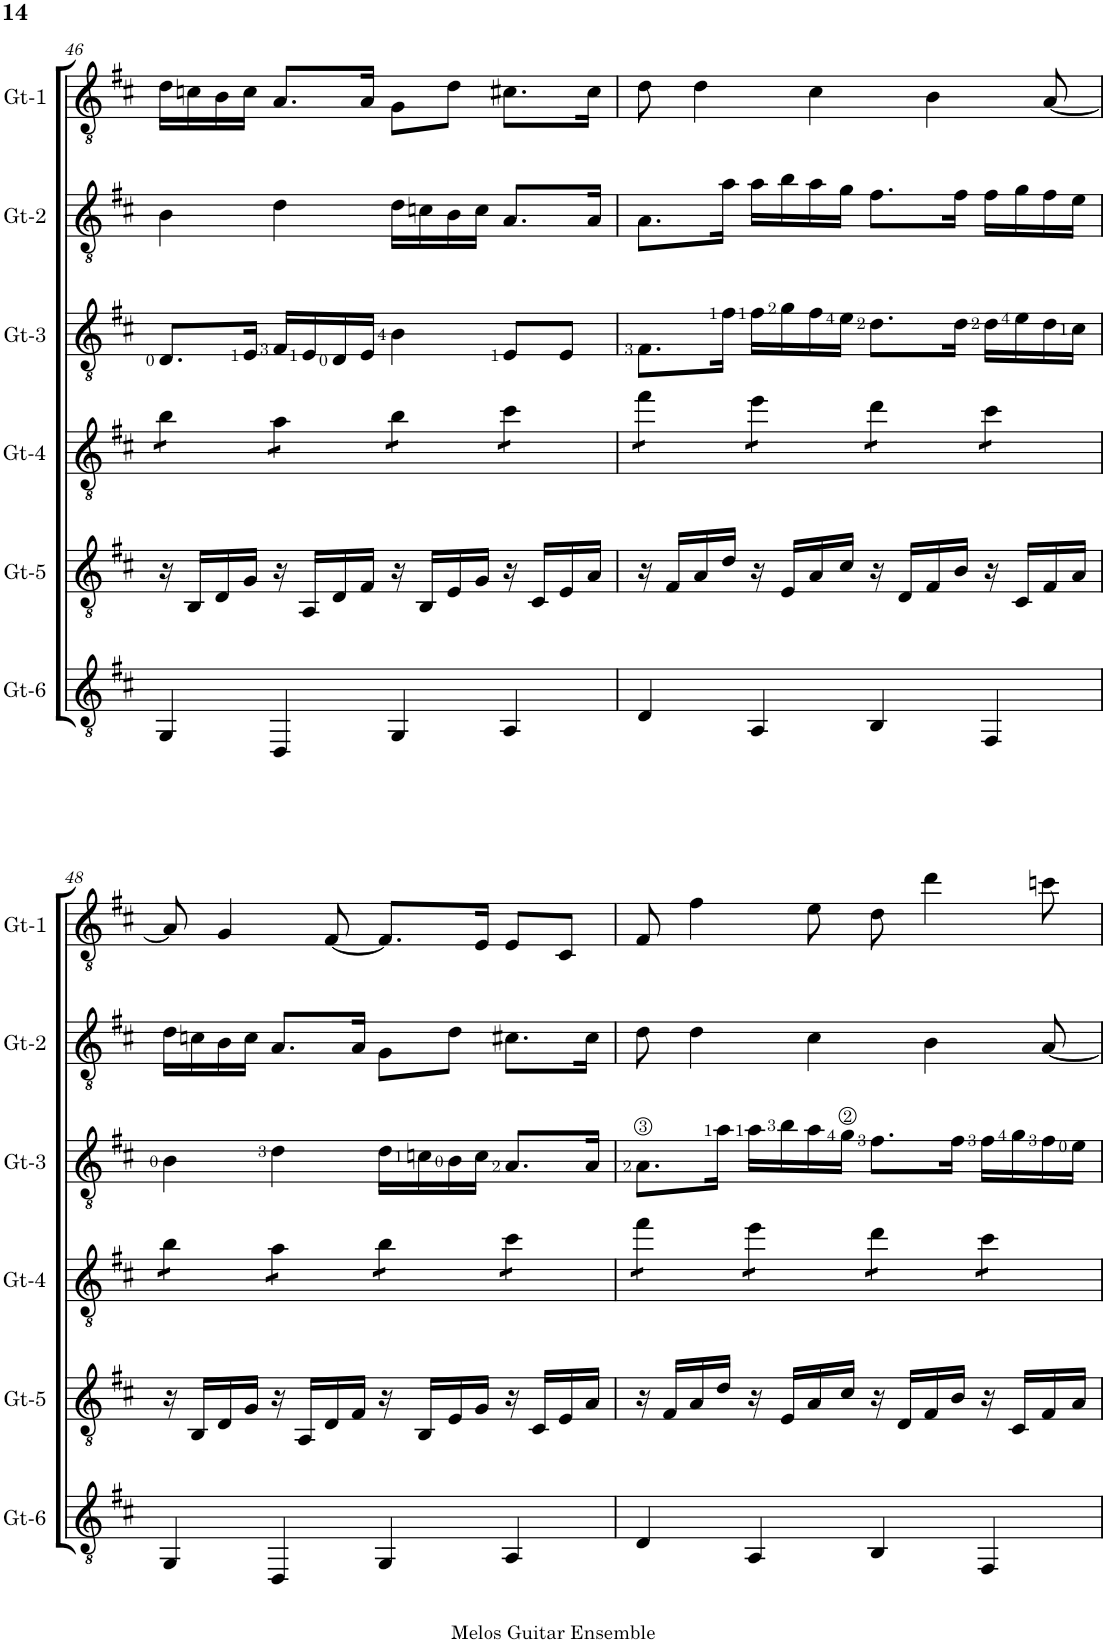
**kern	**kern	**kern	**kern	**kern	**kern
*part6	*part5	*part4	*part3	*part2	*part1
*staff6	*staff5	*staff4	*staff3	*staff2	*staff1
*I"Gt-6	*I"Gt-5	*I"Gt-4	*I"Gt-3	*I"Gt-2	*I"Gt-1
*I'Gt-6	*I'Gt-5	*I'Gt-4	*I'Gt-3	*I'Gt-2	*I'Gt-1
!!LO:PB:g=z
*clefGv2	*clefGv2	*clefGv2	*clefGv2	*clefGv2	*clefGv2
*k[f#c#]	*k[f#c#]	*k[f#c#]	*k[f#c#]	*k[f#c#]	*k[f#c#]
*M4/4	*M4/4	*M4/4	*M4/4	*M4/4	*M4/4
=46	=46	=46	=46	=46	=46
*	*	*tremolo	*	*	*
4GG/	16r	8b\L	8.D/L	4B\	16d\LL
.	16BB/LL	.	.	.	16cn\
.	16D/	8b\J	.	.	16B\
.	16G/JJ	.	16E/Jk	.	16c\JJ
4DD/	16r	8a\L	16F#/LL	4d\	8.A/L
.	16AA/LL	.	16E/	.	.
.	16D/	8a\J	16D/	.	.
.	16F#/JJ	.	16E/JJ	.	16A/Jk
4GG/	16r	8b\L	4B\	16d\LL	8G\L
.	16BB/LL	.	.	16cn\	.
.	16E/	8b\J	.	16B\	8d\J
.	16G/JJ	.	.	16c\JJ	.
4AA/	16r	8cc#\L	8E/L	8.A/L	8.c#X\L
.	16C#/LL	.	.	.	.
.	16E/	8cc#\J	8E/J	.	.
.	16A/JJ	.	.	16A/Jk	16c#\Jk
=47	=47	=47	=47	=47	=47
4D/	16r	8ff#\L	8.F#\L	8.A\L	8d\
.	16F#/LL	.	.	.	.
.	16A/	8ff#\J	.	.	4d\
.	16d/JJ	.	16f#\Jk	16a\Jk	.
4AA/	16r	8ee\L	16f#\LL	16a\LL	.
.	16E/LL	.	16g\	16b\	.
.	16A/	8ee\J	16f#\	16a\	4c#\
.	16c#/JJ	.	16e\JJ	16g\JJ	.
4BB/	16r	8dd\L	8.d\L	8.f#\L	.
.	16D/LL	.	.	.	.
.	16F#/	8dd\J	.	.	4B\
.	16B/JJ	.	16d\Jk	16f#\Jk	.
4FF#/	16r	8cc#\L	16d\LL	16f#\LL	.
.	16C#/LL	.	16e\	16g\	.
.	16F#/	8cc#\J	16d\	16f#\	[8A/
.	16A/JJ	.	16c#\JJ	16e\JJ	.
!!LO:LB:g=z
=48	=48	=48	=48	=48	=48
4GG/	16r	8b\L	4B\	16d\LL	8A/]
.	16BB/LL	.	.	16cn\	.
.	16D/	8b\J	.	16B\	4G/
.	16G/JJ	.	.	16c\JJ	.
4DD/	16r	8a\L	4d\	8.A/L	.
.	16AA/LL	.	.	.	.
.	16D/	8a\J	.	.	[8F#/
.	16F#/JJ	.	.	16A/Jk	.
4GG/	16r	8b\L	16d\LL	8G\L	8.F#/L]
.	16BB/LL	.	16cn\	.	.
.	16E/	8b\J	16B\	8d\J	.
.	16G/JJ	.	16c\JJ	.	16E/Jk
4AA/	16r	8cc#\L	8.A/L	8.c#X\L	8E/L
.	16C#/LL	.	.	.	.
.	16E/	8cc#\J	.	.	8C#/J
.	16A/JJ	.	16A/Jk	16c#\Jk	.
=49	=49	=49	=49	=49	=49
4D/	16r	8ff#\L	8.A\L	8d\	8F#/
.	16F#/LL	.	.	.	.
.	16A/	8ff#\J	.	4d\	4f#\
.	16d/JJ	.	16a\Jk	.	.
4AA/	16r	8ee\L	16a\LL	.	.
.	16E/LL	.	16b\	.	.
.	16A/	8ee\J	16a\	4c#\	8e\
.	16c#/JJ	.	16g\JJ	.	.
4BB/	16r	8dd\L	8.f#\L	.	8d\
.	16D/LL	.	.	.	.
.	16F#/	8dd\J	.	4B\	4dd\
.	16B/JJ	.	16f#\Jk	.	.
4FF#/	16r	8cc#\L	16f#\LL	.	.
.	16C#/LL	.	16g\	.	.
.	16F#/	8cc#\J	16f#\	[8A/	8ccn\
*	*	*Xtremolo	*	*	*
.	16A/JJ	.	16e\JJ	.	.
=	=	=	=	=	=
*-	*-	*-	*-	*-	*-
